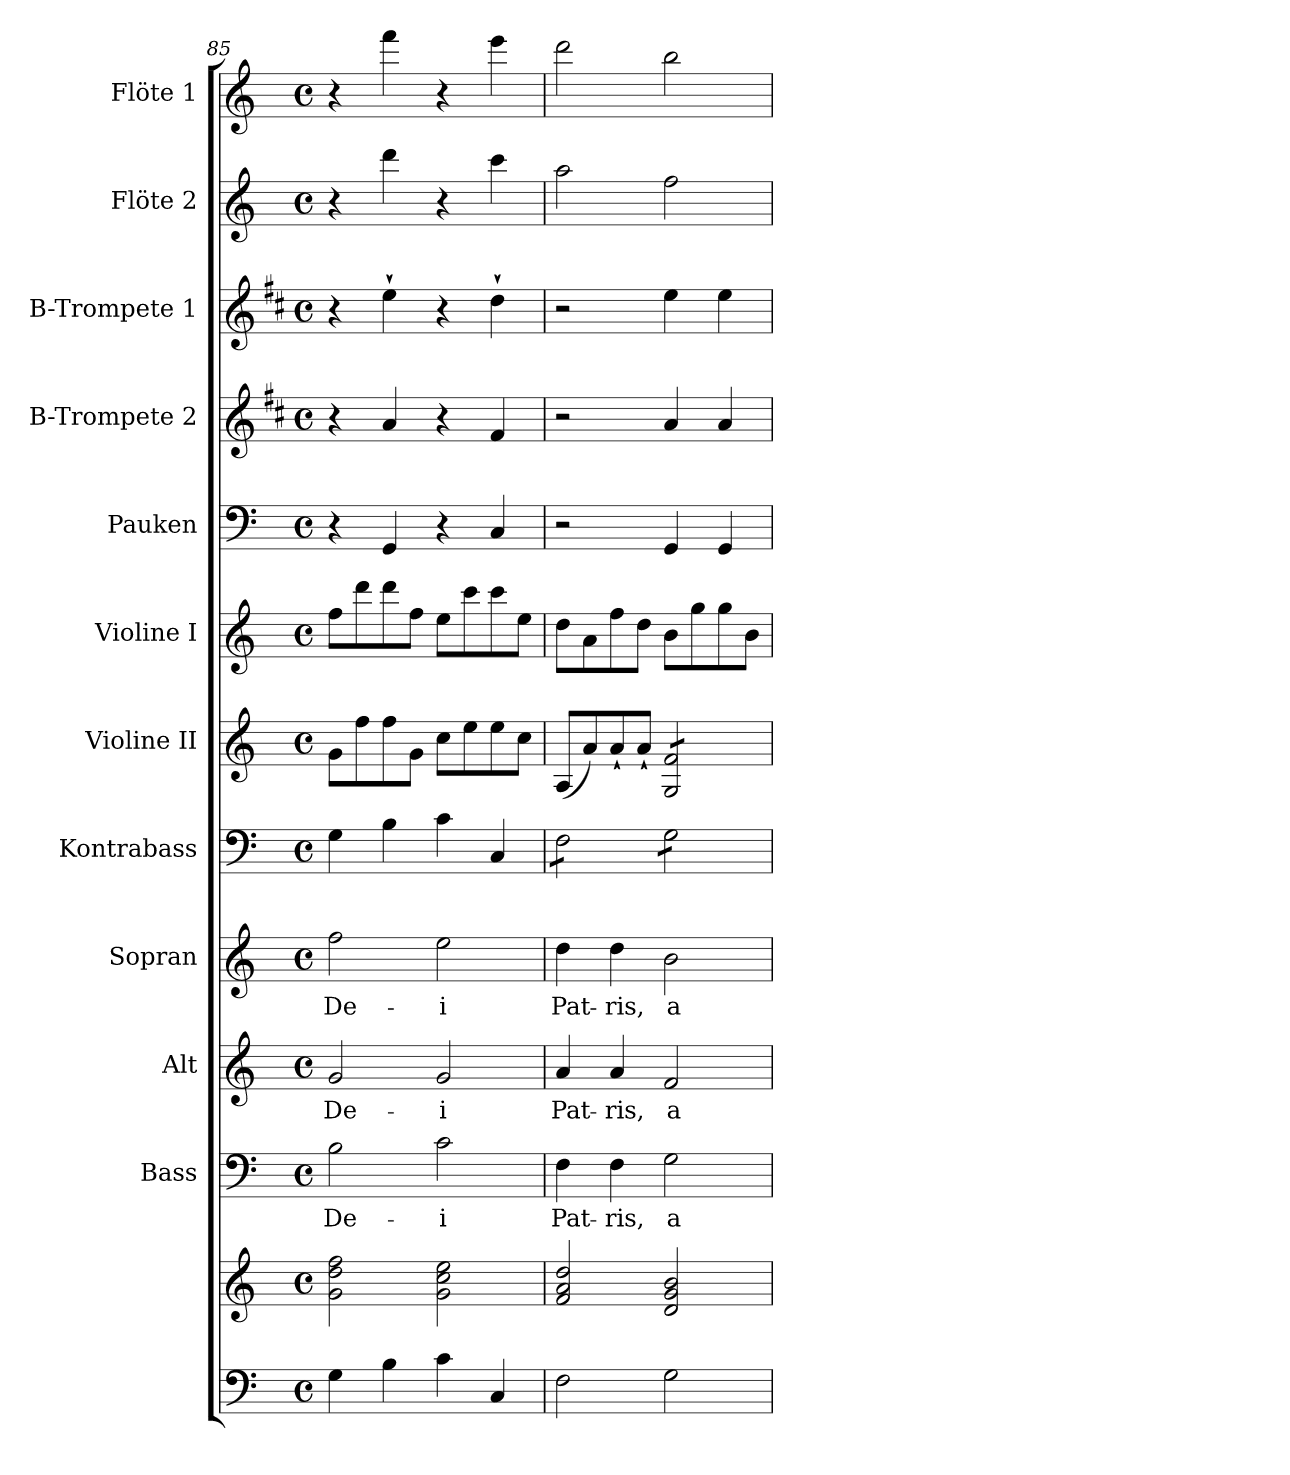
**kern	**kern	**kern	**text	**kern	**text	**kern	**text	**kern	**kern	**kern	**kern	**kern	**kern	**kern	**kern
*part12	*part12	*part11	*part11	*part10	*part10	*part9	*part9	*part8	*part7	*part6	*part5	*part4	*part3	*part2	*part1
*staff13	*staff12	*staff11	*staff11	*staff10	*staff10	*staff9	*staff9	*staff8	*staff7	*staff6	*staff5	*staff4	*staff3	*staff2	*staff1
*	*	*I"Bass	*	*I"Alt	*	*I"Sopran	*	*I"Kontrabass	*I"Violine II	*I"Violine I	*I"Pauken	*I"B-Trompete 2	*I"B-Trompete 1	*I"Flöte 2	*I"Flöte 1
*	*	*I'B.	*	*I'A.	*	*I'S.	*	*I'Kb.	*I'Vl. II	*I'Vl. I	*I'Pk.	*I'B Trp. 2	*I'B Trp. 1	*I'Fl. 2	*I'Fl. 1
*clefF4	*clefG2	*clefF4	*	*clefG2	*	*clefG2	*	*clefF4	*clefG2	*clefG2	*clefF4	*clefG2	*clefG2	*clefG2	*clefG2
*	*	*	*	*	*	*	*	*ITrd7c12	*	*	*	*ITrd1c2	*ITrd1c2	*	*
*k[]	*k[]	*k[]	*	*k[]	*	*k[]	*	*k[]	*k[]	*k[]	*k[]	*k[]	*k[]	*k[]	*k[]
*C:	*C:	*C:	*	*C:	*	*C:	*	*C:	*C:	*C:	*C:	*C:	*C:	*C:	*C:
*M4/4	*M4/4	*M4/4	*	*M4/4	*	*M4/4	*	*M4/4	*M4/4	*M4/4	*M4/4	*M4/4	*M4/4	*M4/4	*M4/4
*met(c)	*met(c)	*met(c)	*	*met(c)	*	*met(c)	*	*met(c)	*met(c)	*met(c)	*met(c)	*met(c)	*met(c)	*met(c)	*met(c)
=85	=85	=85	=85	=85	=85	=85	=85	=85	=85	=85	=85	=85	=85	=85	=85
!	!	!	!LO:LY:b	!	!LO:LY:b	!	!LO:LY:b	!	!	!	!	!	!	!	!
4G\	2g\ 2dd\ 2ff\	2B\	De-	2g/	De-	2ff\	De-	4GG\	8g\L	8ff\L	4r	4r	4r	4r	4r
.	.	.	.	.	.	.	.	.	8ff\	8ddd\	.	.	.	.	.
4B\	.	.	.	.	.	.	.	4BB\	8ff\	8ddd\	4GG/	4g/	4dd`>\	4ddd\	4fff\
.	.	.	.	.	.	.	.	.	8g\J	8ff\J	.	.	.	.	.
!	!	!	!LO:LY:b	!	!LO:LY:b	!	!LO:LY:b	!	!	!	!	!	!	!	!
4c\	2g\ 2cc\ 2ee\	2c\	-i	2g/	-i	2ee\	-i	4C\	8cc\L	8ee\L	4r	4r	4r	4r	4r
.	.	.	.	.	.	.	.	.	8ee\	8ccc\	.	.	.	.	.
4C/	.	.	.	.	.	.	.	4CC/	8ee\	8ccc\	4C/	4e/	4cc`>\	4ccc\	4eee\
.	.	.	.	.	.	.	.	.	8cc\J	8ee\J	.	.	.	.	.
=86	=86	=86	=86	=86	=86	=86	=86	=86	=86	=86	=86	=86	=86	=86	=86
!	!	!	!LO:LY:b	!	!LO:LY:b	!	!LO:LY:b	!	!	!	!	!	!	!	!
*	*	*	*	*	*	*	*	*tremolo	*	*	*	*	*	*	*
2F\	2f/ 2a/ 2dd/	4F\	Pat-	4a/	Pat-	4dd\	Pat-	8FF\L	(<8A/L	8dd\L	2r	2r	2r	2aa\	2ddd\
.	.	.	.	.	.	.	.	8FF\	8a/)	8a\	.	.	.	.	.
!	!	!	!LO:LY:b	!	!LO:LY:b	!	!LO:LY:b	!	!	!	!	!	!	!	!
.	.	4F\	-ris,	4a/	-ris,	4dd\	-ris,	8FF\	8a`</	8ff\	.	.	.	.	.
.	.	.	.	.	.	.	.	8FF\J	8a`</J	8dd\J	.	.	.	.	.
!	!	!	!LO:LY:b	!	!LO:LY:b	!	!LO:LY:b	!	!	!	!	!	!	!	!
*	*	*	*	*	*	*	*	*	*tremolo	*	*	*	*	*	*
2G\	2d/ 2g/ 2b/	2G\	a-	2f/	a-	2b\	a-	8GG\L	8G/ 8f/L	8b\L	4GG/	4g/	4dd\	2ff\	2bb\
.	.	.	.	.	.	.	.	8GG\	8G/ 8f/	8gg\	.	.	.	.	.
.	.	.	.	.	.	.	.	8GG\	8G/ 8f/	8gg\	4GG/	4g/	4dd\	.	.
.	.	.	.	.	.	.	.	8GG\J	8G/ 8f/J	8b\J	.	.	.	.	.
*	*	*	*	*	*	*	*	*	*Xtremolo	*	*	*	*	*	*
*	*	*	*	*	*	*	*	*Xtremolo	*	*	*	*	*	*	*
=	=	=	=	=	=	=	=	=	=	=	=	=	=	=	=
*-	*-	*-	*-	*-	*-	*-	*-	*-	*-	*-	*-	*-	*-	*-	*-
